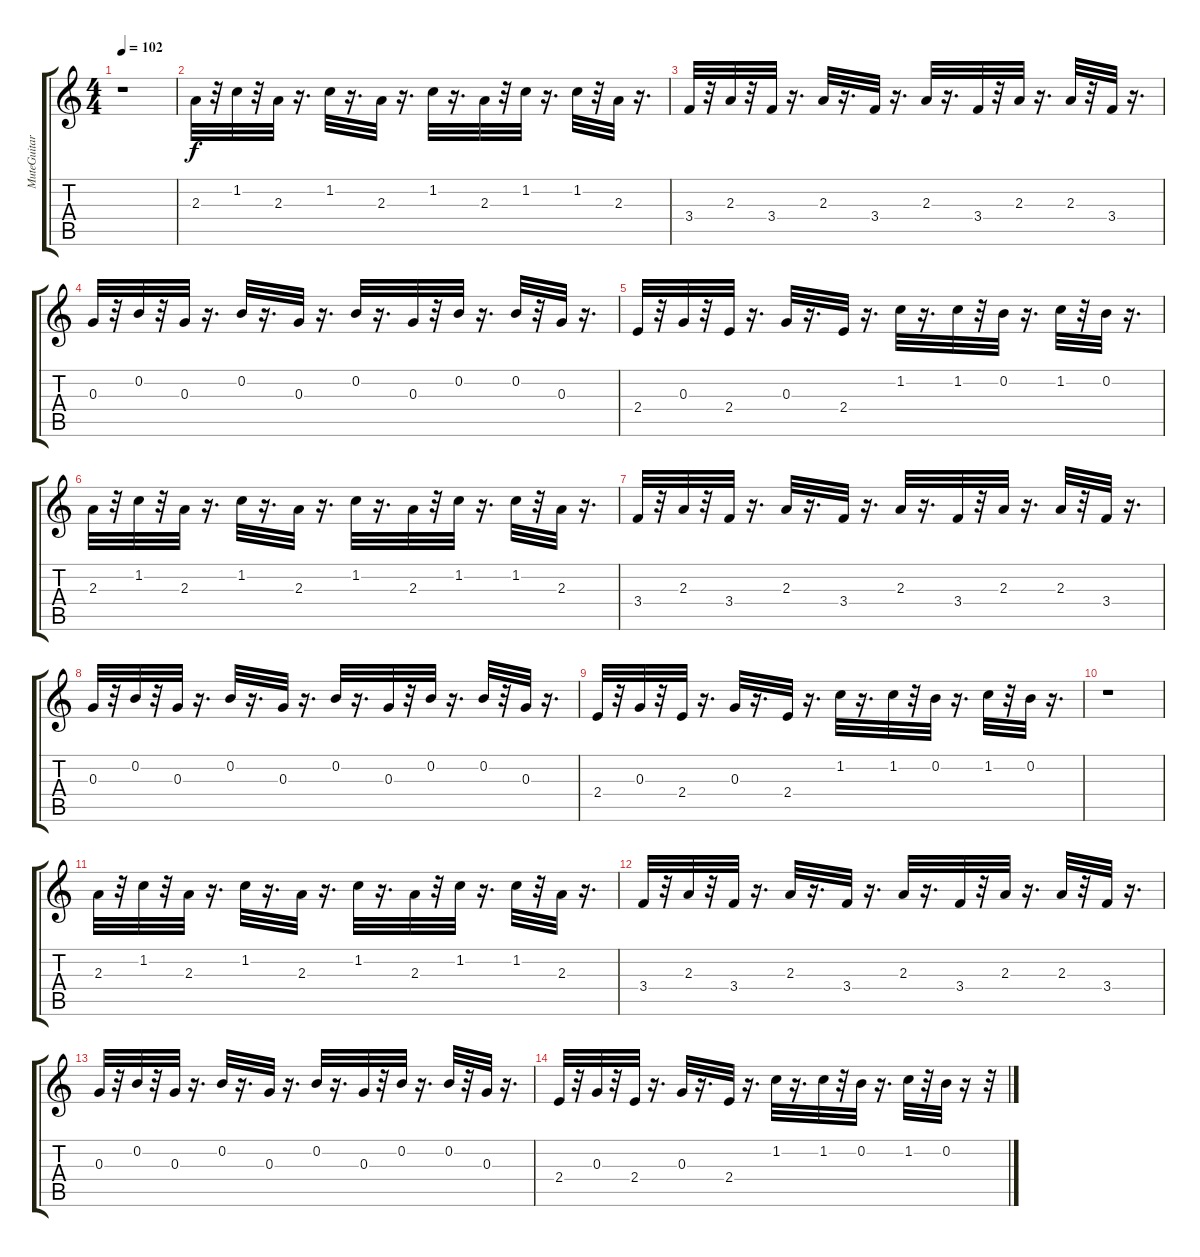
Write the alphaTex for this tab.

\track ("MuteGuitar" "MuteGuitar") {instrument electricguitarmuted}
\staff {score tabs}
\tuning (E4 B3 G3 D3 A2 E2) {hide}
\ts (4 4)
\tempo 102
\clef g2
\ks c
r.1{dy f} |
2.3.32 r.32 1.2.32 r.32 2.3.32 r.16{d} 1.2.32 r.16{d} 2.3.32 r.16{d} 1.2.32 r.16{d} 2.3.32 r.32 1.2.32 r.16{d} 1.2.32 r.32 2.3.32 r.16{d} |
3.4.32 r.32 2.3.32 r.32 3.4.32 r.16{d} 2.3.32 r.16{d} 3.4.32 r.16{d} 2.3.32 r.16{d} 3.4.32 r.32 2.3.32 r.16{d} 2.3.32 r.32 3.4.32 r.16{d} |
0.3.32 r.32 0.2.32 r.32 0.3.32 r.16{d} 0.2.32 r.16{d} 0.3.32 r.16{d} 0.2.32 r.16{d} 0.3.32 r.32 0.2.32 r.16{d} 0.2.32 r.32 0.3.32 r.16{d} |
2.4.32 r.32 0.3.32 r.32 2.4.32 r.16{d} 0.3.32 r.16{d} 2.4.32 r.16{d} 1.2.32 r.16{d} 1.2.32 r.32 0.2.32 r.16{d} 1.2.32 r.32 0.2.32 r.16{d} |
2.3.32 r.32 1.2.32 r.32 2.3.32 r.16{d} 1.2.32 r.16{d} 2.3.32 r.16{d} 1.2.32 r.16{d} 2.3.32 r.32 1.2.32 r.16{d} 1.2.32 r.32 2.3.32 r.16{d} |
3.4.32 r.32 2.3.32 r.32 3.4.32 r.16{d} 2.3.32 r.16{d} 3.4.32 r.16{d} 2.3.32 r.16{d} 3.4.32 r.32 2.3.32 r.16{d} 2.3.32 r.32 3.4.32 r.16{d} |
0.3.32 r.32 0.2.32 r.32 0.3.32 r.16{d} 0.2.32 r.16{d} 0.3.32 r.16{d} 0.2.32 r.16{d} 0.3.32 r.32 0.2.32 r.16{d} 0.2.32 r.32 0.3.32 r.16{d} |
2.4.32 r.32 0.3.32 r.32 2.4.32 r.16{d} 0.3.32 r.16{d} 2.4.32 r.16{d} 1.2.32 r.16{d} 1.2.32 r.32 0.2.32 r.16{d} 1.2.32 r.32 0.2.32 r.16{d} |
r.1 |
2.3.32 r.32 1.2.32 r.32 2.3.32 r.16{d} 1.2.32 r.16{d} 2.3.32 r.16{d} 1.2.32 r.16{d} 2.3.32 r.32 1.2.32 r.16{d} 1.2.32 r.32 2.3.32 r.16{d} |
3.4.32 r.32 2.3.32 r.32 3.4.32 r.16{d} 2.3.32 r.16{d} 3.4.32 r.16{d} 2.3.32 r.16{d} 3.4.32 r.32 2.3.32 r.16{d} 2.3.32 r.32 3.4.32 r.16{d} |
0.3.32 r.32 0.2.32 r.32 0.3.32 r.16{d} 0.2.32 r.16{d} 0.3.32 r.16{d} 0.2.32 r.16{d} 0.3.32 r.32 0.2.32 r.16{d} 0.2.32 r.32 0.3.32 r.16{d} |
2.4.32 r.32 0.3.32 r.32 2.4.32 r.16{d} 0.3.32 r.16{d} 2.4.32 r.16{d} 1.2.32 r.16{d} 1.2.32 r.32 0.2.32 r.16{d} 1.2.32 r.32 0.2.32 r.16 r.32
